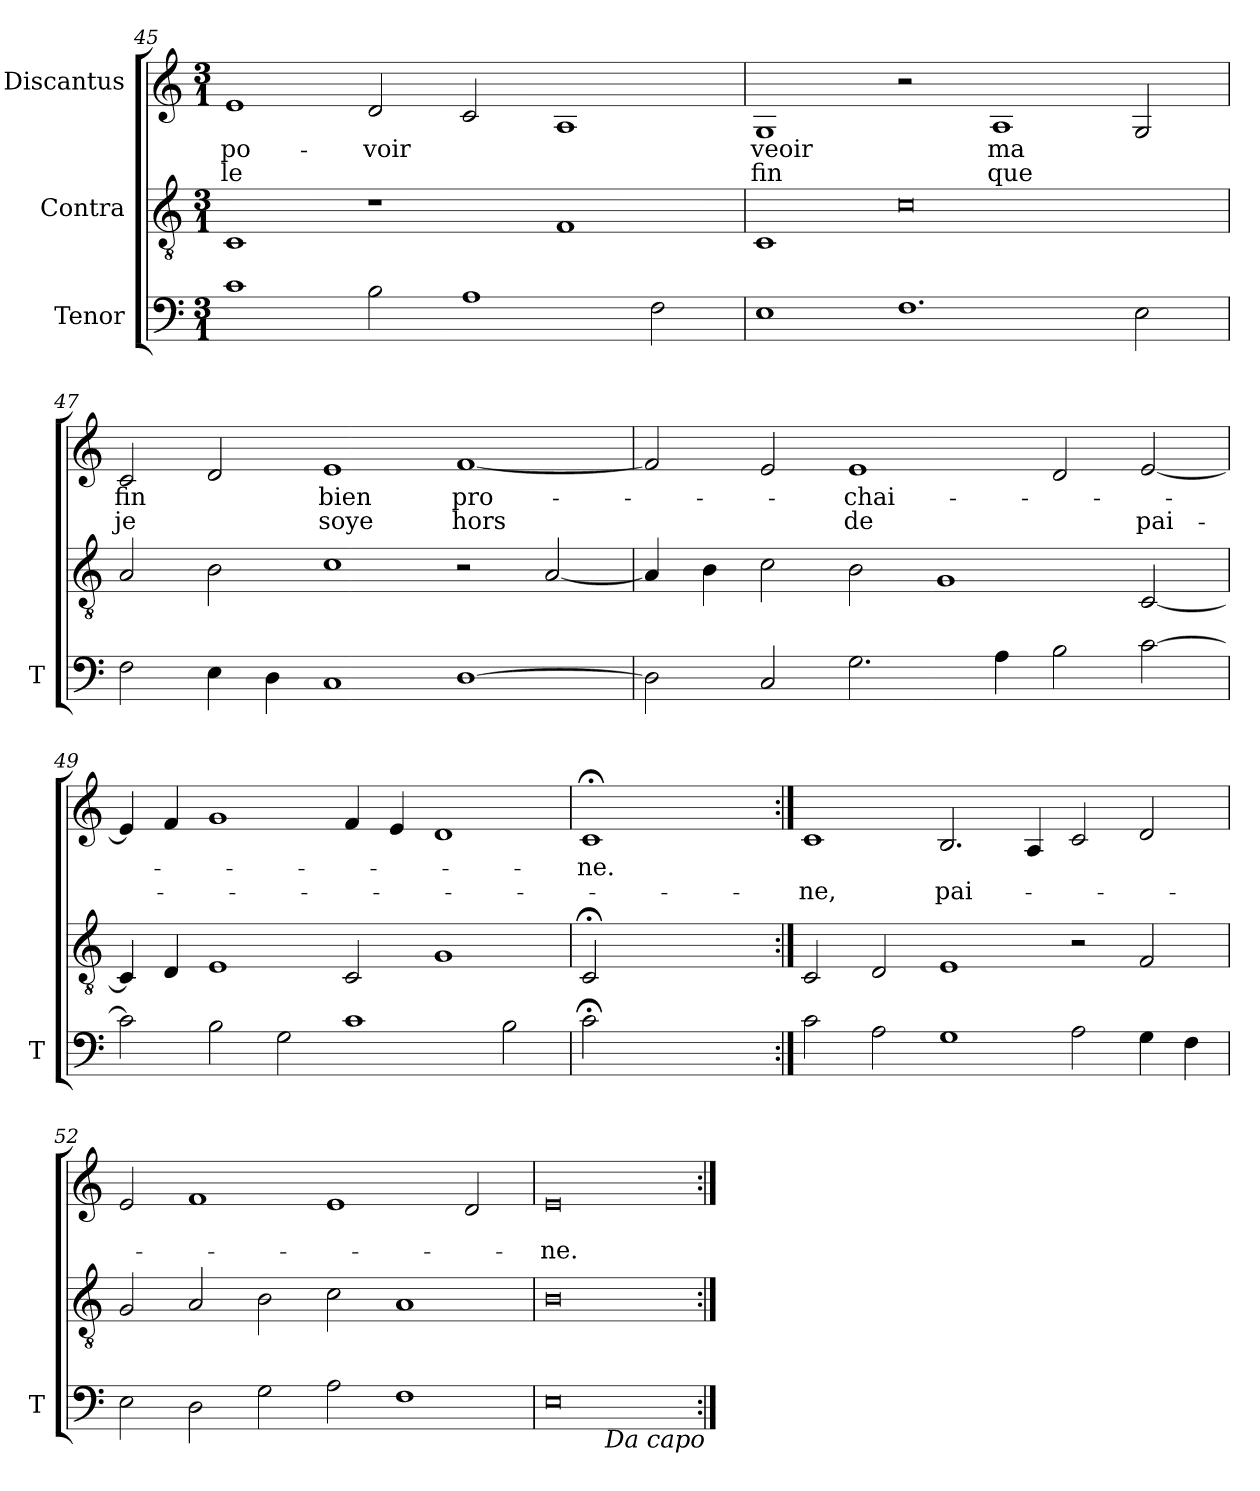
**kern	**kern	**kern	**text	**text
*part3	*part2	*part1	*part1	*part1
*staff3	*staff2	*staff1	*staff1	*staff1
*I"Tenor	*I"Contra	*I"Discantus	*	*
*I'T	*	*	*	*
*clefF4	*clefGv2	*clefG2	*	*
*k[]	*k[]	*k[]	*	*
*M3/1	*M3/1	*M3/1	*	*
=45	=45	=45	=45	=45
1c	1C	1e	po-	-le
2B\	1r	2d/	-voir	.
1A	.	2c/	.	.
.	1F	1A	.	.
2F\	.	.	.	.
=46	=46	=46	=46	=46
1E	1C	1G	veoir	fin
1.F	0c	2r	.	.
.	.	1A	ma	que
2E\	.	2G/	.	.
=47	=47	=47	=47	=47
2F\	2A/	2c/	fin	je
4E\	2B\	2d/	.	.
4D\	.	.	.	.
1C	1c	1e	bien	soye
[1D	2r	[1f	pro-	hors
.	[2A/	.	.	.
=48	=48	=48	=48	=48
2D\]	4A/]	2f/]	.	.
.	4B\	.	.	.
2C/	2c\	2e/	.	.
2.G\	2B\	1e	-chai-	de
.	1G	.	.	.
4A\	.	.	.	.
2B\	.	2d/	.	.
[2c\	[2C/	[2e/	.	pai-
=49	=49	=49	=49	=49
2c\]	4C/]	4e/]	.	.
.	4D/	4f/	.	.
2B\	1E	1g	.	.
2G\	.	.	.	.
1c	2C/	4f/	.	.
.	.	4e/	.	.
.	1G	1d	.	.
2B\	.	.	.	.
=50	=50	=50	=50	=50
!LO:N:vis=2	!LO:N:vis=2	!LO:N:vis=1	!	!
0.c;<	0.C;<	0.c;<	-ne.	.
=51:|!	=51:|!	=51:|!	=51:|!	=51:|!
2c\	2C/	1c	.	-ne,
2A\	2D/	.	.	.
1G	1E	2.B/	.	pai-
.	.	4A/	.	.
2A\	2r	2c/	.	.
4G\	2F/	2d/	.	.
4F\	.	.	.	.
=52	=52	=52	=52	=52
2E\	2G/	2e/	.	.
2D\	2A/	1f	.	.
2G\	2B\	.	.	.
2A\	2c\	1e	.	.
1F	1A	.	.	.
.	.	2d/	.	.
=53	=53	=53	=53	=53
0E	0B	0e	.	-ne.
!LO:TX:b:i:rj:t=Da capo	!	!	!	!
=:|!	=:|!	=:|!	=:|!	=:|!
*-	*-	*-	*-	*-
